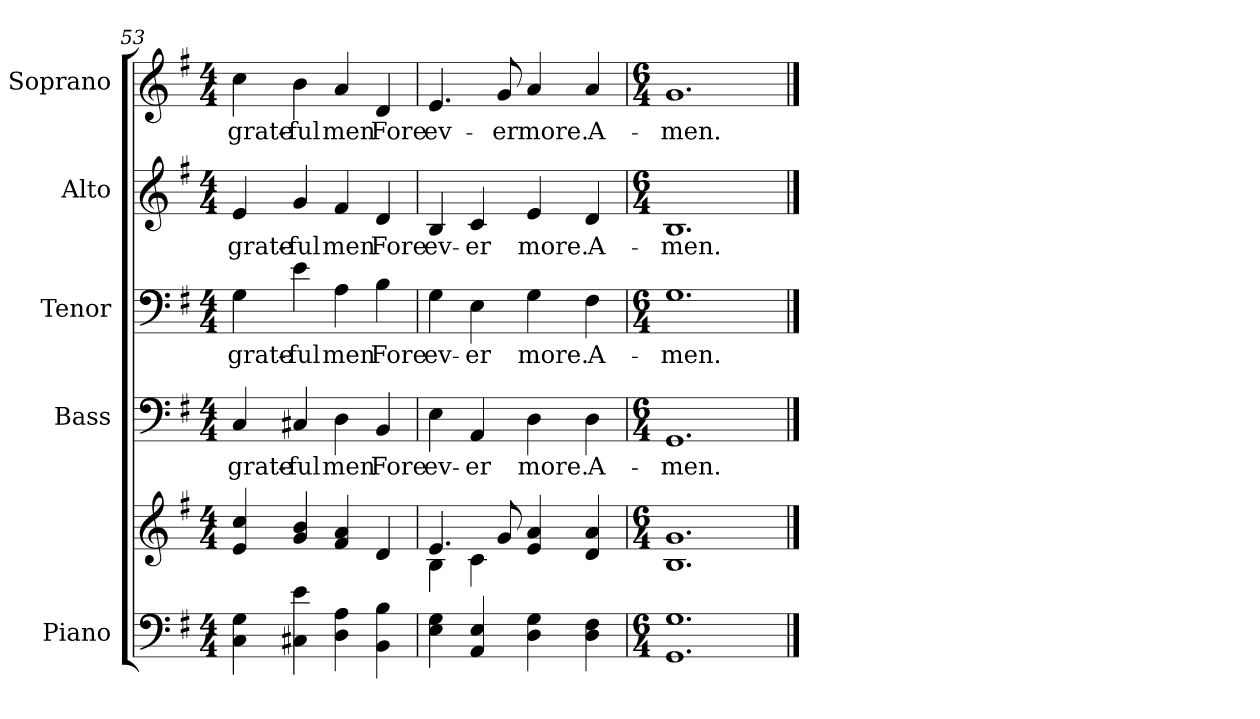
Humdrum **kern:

**kern	**kern	**kern	**text	**kern	**text	**kern	**text	**kern	**text
*part5	*part5	*part4	*part4	*part3	*part3	*part2	*part2	*part1	*part1
*staff6	*staff5	*staff4	*staff4	*staff3	*staff3	*staff2	*staff2	*staff1	*staff1
*I"Piano	*	*I"Bass	*	*I"Tenor	*	*I"Alto	*	*I"Soprano	*
*I'Pno.	*	*I'B.	*	*I'T.	*	*I'A.	*	*I'S.	*
*clefF4	*clefG2	*clefF4	*	*clefF4	*	*clefG2	*	*clefG2	*
*k[f#]	*k[f#]	*k[f#]	*	*k[f#]	*	*k[f#]	*	*k[f#]	*
*G:	*G:	*G:	*	*G:	*	*G:	*	*G:	*
*M4/4	*M4/4	*M4/4	*	*M4/4	*	*M4/4	*	*M4/4	*
=53	=53	=53	=53	=53	=53	=53	=53	=53	=53
!	!	!	!LO:LY:b:color=#000000	!	!	!	!	!	!
!	!	!	!	!	!LO:LY:b:color=#000000	!	!	!	!
!	!	!	!	!	!	!	!LO:LY:b:color=#000000	!	!
!	!	!	!	!	!	!	!	!	!LO:LY:b:color=#000000
4Ci\ 4Gi	4ei/ 4cci	4Ci/	grate-	4Gi\	grate-	4ei/	grate-	4cci\	grate-
!	!	!	!LO:LY:b:color=#000000	!	!	!	!	!	!
!	!	!	!	!	!LO:LY:b:color=#000000	!	!	!	!
!	!	!	!	!	!	!	!LO:LY:b:color=#000000	!	!
!	!	!	!	!	!	!	!	!	!LO:LY:b:color=#000000
4C#Xi\ 4ei	4gi/ 4bi	4C#Xi/	-ful	4ei\	-ful	4gi/	-ful	4bi\	-ful
!	!	!	!LO:LY:b:color=#000000	!	!	!	!	!	!
!	!	!	!	!	!LO:LY:b:color=#000000	!	!	!	!
!	!	!	!	!	!	!	!LO:LY:b:color=#000000	!	!
!	!	!	!	!	!	!	!	!	!LO:LY:b:color=#000000
4Di\ 4Ai	4f#i/ 4ai	4Di\	men	4Ai\	men	4f#i/	men	4ai/	men
!	!	!	!LO:LY:b:color=#000000	!	!	!	!	!	!
!	!	!	!	!	!LO:LY:b:color=#000000	!	!	!	!
!	!	!	!	!	!	!	!LO:LY:b:color=#000000	!	!
!	!	!	!	!	!	!	!	!	!LO:LY:b:color=#000000
4BBi\ 4Bi	4di/	4BBi/	Fore	4Bi\	Fore	4di/	Fore	4di/	Fore
!!LO:PB:g=z
=54	=54	=54	=54	=54	=54	=54	=54	=54	=54
*	*^	*	*	*	*	*	*	*	*
!	!	!	!	!LO:LY:b:color=#000000	!	!	!	!	!	!
!	!	!	!	!	!	!LO:LY:b:color=#000000	!	!	!	!
!	!	!	!	!	!	!	!	!LO:LY:b:color=#000000	!	!
!	!	!	!	!	!	!	!	!	!	!LO:LY:b:color=#000000
4Ei\ 4Gi	4.ei/	4Bi\	4Ei\	ev-	4Gi\	ev-	4Bi/	ev-	4.ei/	ev-
!	!	!	!	!LO:LY:b:color=#000000	!	!	!	!	!	!
!	!	!	!	!	!	!LO:LY:b:color=#000000	!	!	!	!
!	!	!	!	!	!	!	!	!LO:LY:b:color=#000000	!	!
4AAi/ 4Ei	.	4ci\	4AAi/	-er	4Ei\	-er	4ci/	-er	.	.
!	!	!	!	!	!	!	!	!	!	!LO:LY:b:color=#000000
.	8gi/	.	.	.	.	.	.	.	8gi/	-er
!	!	!	!	!LO:LY:b:color=#000000	!	!	!	!	!	!
!	!	!	!	!	!	!LO:LY:b:color=#000000	!	!	!	!
!	!	!	!	!	!	!	!	!LO:LY:b:color=#000000	!	!
!	!	!	!	!	!	!	!	!	!	!LO:LY:b:color=#000000
4Di\ 4Gi	4ei/ 4ai	2ryy	4Di\	more.	4Gi\	more.	4ei/	more.	4ai/	more.
!	!	!	!	!LO:LY:b:color=#000000	!	!	!	!	!	!
!	!	!	!	!	!	!LO:LY:b:color=#000000	!	!	!	!
!	!	!	!	!	!	!	!	!LO:LY:b:color=#000000	!	!
!	!	!	!	!	!	!	!	!	!	!LO:LY:b:color=#000000
4Di\ 4F#i	4di/ 4ai	.	4Di\	A-	4F#i\	A-	4di/	A-	4ai/	A-
*	*v	*v	*	*	*	*	*	*	*	*
=55	=55	=55	=55	=55	=55	=55	=55	=55	=55
*M6/4	*M6/4	*M6/4	*	*M6/4	*	*M6/4	*	*M6/4	*
!	!	!	!LO:LY:b:color=#000000	!	!	!	!	!	!
!	!	!	!	!	!LO:LY:b:color=#000000	!	!	!	!
!	!	!	!	!	!	!	!LO:LY:b:color=#000000	!	!
!	!	!	!	!	!	!	!	!	!LO:LY:b:color=#000000
1.GGi 1.Gi	1.Bi 1.gi	1.GGi	-men.	1.Gi	-men.	1.Bi	-men.	1.gi	-men.
==	==	==	==	==	==	==	==	==	==
*-	*-	*-	*-	*-	*-	*-	*-	*-	*-
